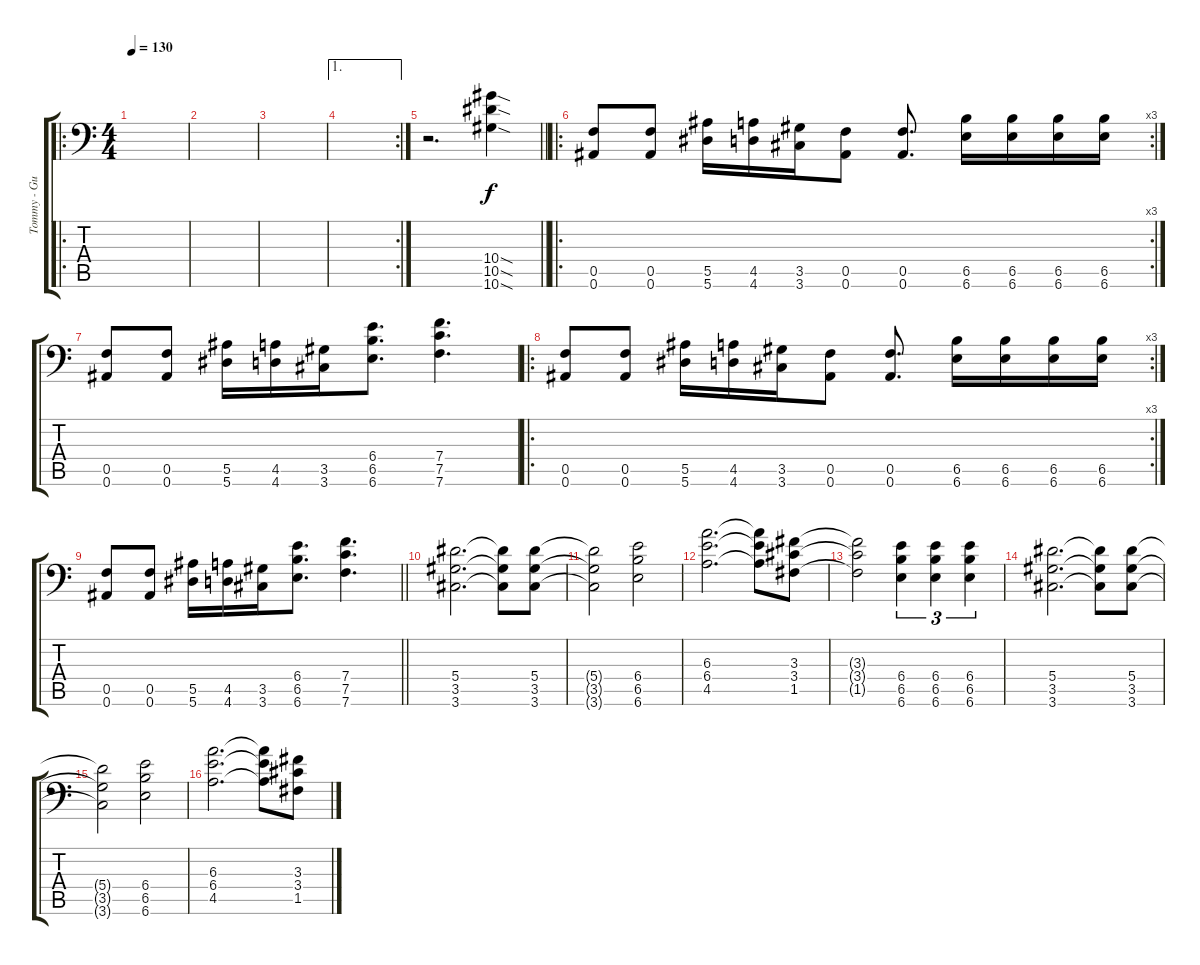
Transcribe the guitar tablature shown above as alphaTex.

\track ("Tommy - Guitar 1" "Tommy - Gu") {instrument distortionguitar}
\staff {score tabs}
\tuning (C4 G3 Eb3 Bb2 F2 Bb1) {hide}
\ro
\ts (4 4)
\section ("" "")
\tempo 130
\clef f4
\ks c
|
|
|
\ae 1
\rc 2
|
\barLineRight lightlight
r.2{d} (10.4{sod} 10.5{sod} 10.6{sod}).4 |
\ro
\rc 3
\section ("" "")
(0.5 0.6).8 (0.5 0.6).8 (5.5 5.6).16 (4.5 4.6).16 (3.5 3.6).16 (0.5 0.6).8 (0.5 0.6).8{d} (6.5 6.6).16 (6.5 6.6).16 (6.5 6.6).16 (6.5 6.6).16 |
(0.5 0.6).8 (0.5 0.6).8 (5.5 5.6).16 (4.5 4.6).16 (3.5 3.6).16 (6.4 6.5 6.6).8{d} (7.4 7.5 7.6).4{d} |
\ro
\rc 3
(0.5 0.6).8 (0.5 0.6).8 (5.5 5.6).16 (4.5 4.6).16 (3.5 3.6).16 (0.5 0.6).8 (0.5 0.6).8{d} (6.5 6.6).16 (6.5 6.6).16 (6.5 6.6).16 (6.5 6.6).16 |
\barLineRight lightlight
(0.5 0.6).8 (0.5 0.6).8 (5.5 5.6).16 (4.5 4.6).16 (3.5 3.6).16 (6.4 6.5 6.6).8{d} (7.4 7.5 7.6).4{d} |
\section ("" "")
(5.4 3.5 3.6).2{d} (5.4{t} 3.5{t} 3.6{t}).8 (5.4 3.5 3.6).8 |
(5.4{t} 3.5{t} 3.6{t}).2 (6.4 6.5 6.6).2 |
(6.3 6.4 4.5).2{d} (6.3{t} 6.4{t} 4.5{t}).8 (3.3 3.4 1.5).8 |
(3.3{t} 3.4{t} 1.5{t}).2 (6.4 6.5 6.6).4{tu (3 2)} (6.4 6.5 6.6).4{tu (3 2)} (6.4 6.5 6.6).4{tu (3 2)} |
(5.4 3.5 3.6).2{d} (5.4{t} 3.5{t} 3.6{t}).8 (5.4 3.5 3.6).8 |
(5.4{t} 3.5{t} 3.6{t}).2 (6.4 6.5 6.6).2 |
(6.3 6.4 4.5).2{d} (6.3{t} 6.4{t} 4.5{t}).8 (3.3 3.4 1.5).8
